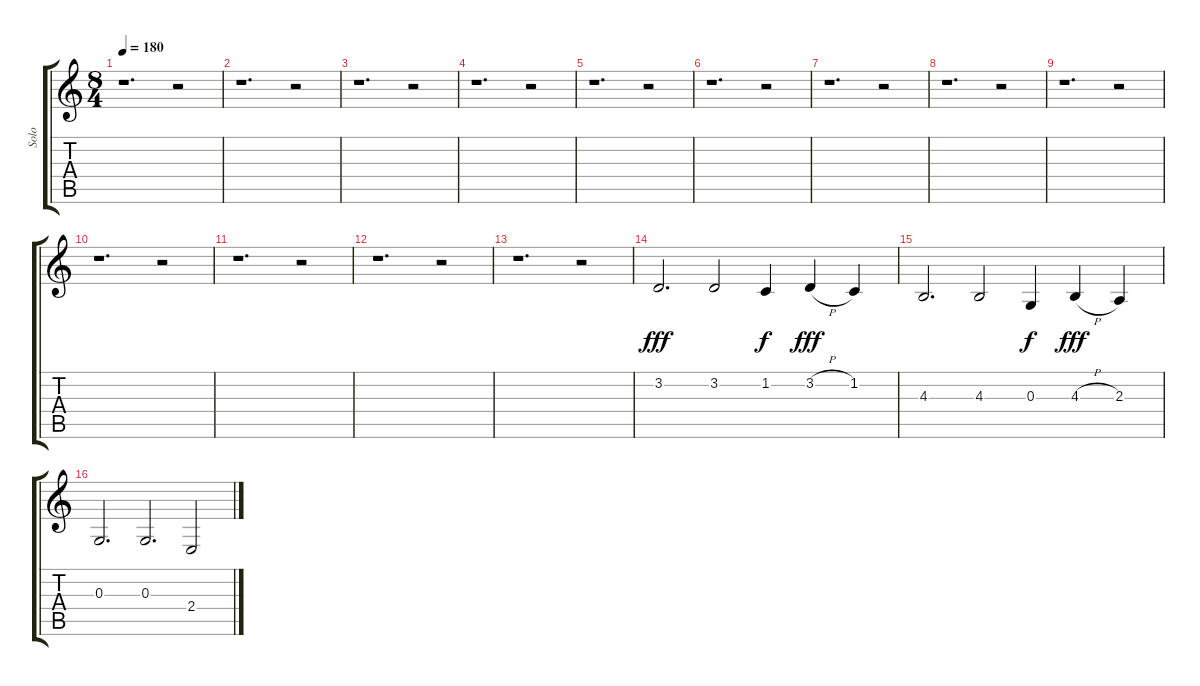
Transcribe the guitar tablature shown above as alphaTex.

\track ("Solo" "Solo") {instrument oboe}
\staff {score tabs}
\tuning (E4 B3 G3 D3 A2 E2) {hide}
\ts (8 4)
\tempo 180
\clef g2
\ks c
r.1{d dy fff} r.2 |
r.1{d} r.2 |
r.1{d} r.2 |
r.1{d} r.2 |
r.1{d} r.2 |
r.1{d} r.2 |
r.1{d} r.2 |
r.1{d} r.2 |
r.1{d} r.2 |
r.1{d} r.2 |
r.1{d} r.2 |
r.1{d} r.2 |
r.1{d} r.2 |
3.2.2{d} 3.2.2 1.2.4{dy f} 3.2{h}.4{dy fff} 1.2.4 |
4.3.2{d} 4.3.2 0.3.4{dy f} 4.3{h}.4{dy fff} 2.3.4 |
0.3.2{d} 0.3.2{d} 2.4.2
